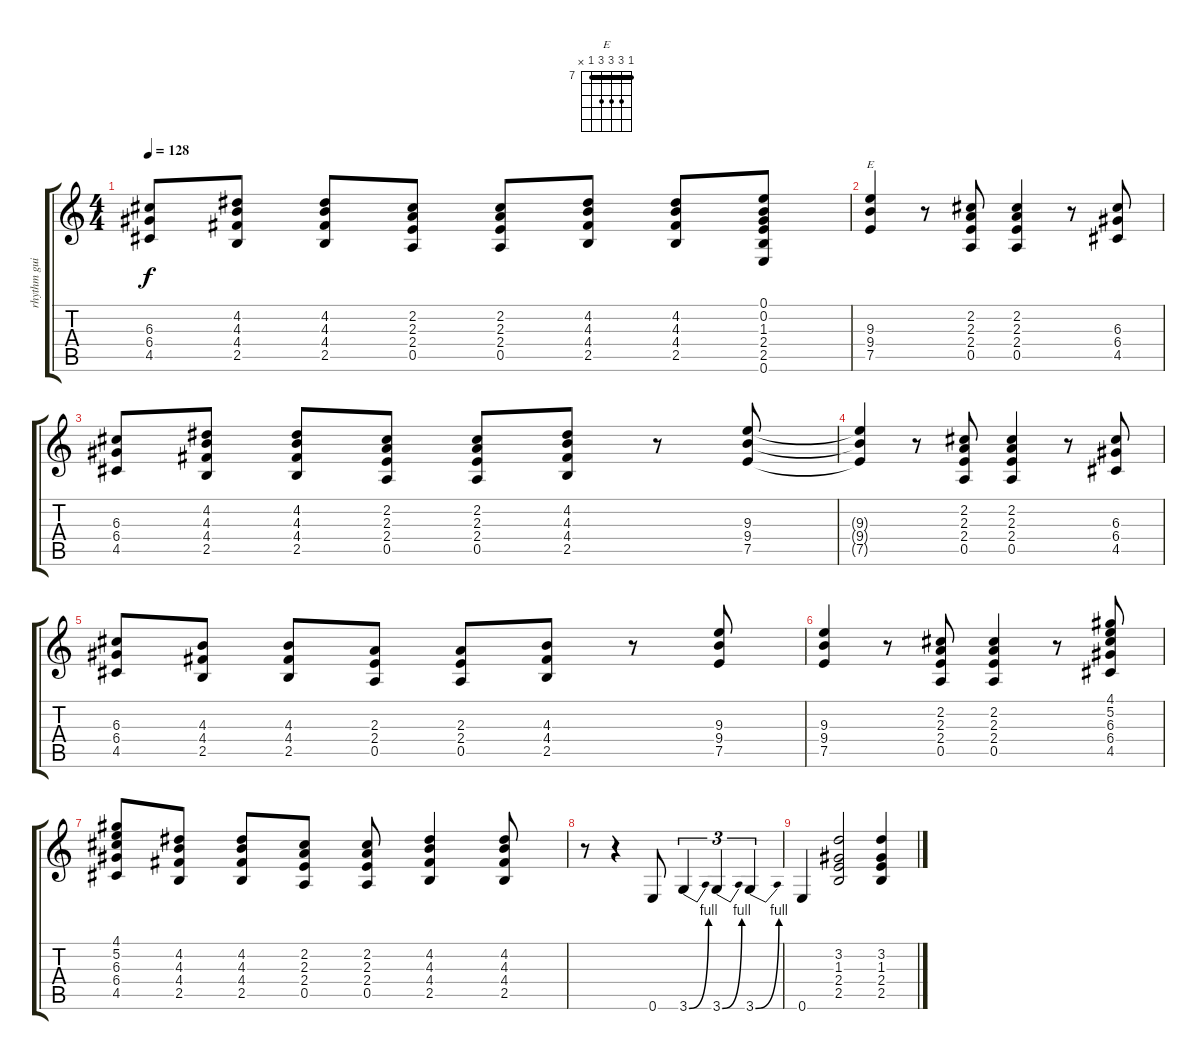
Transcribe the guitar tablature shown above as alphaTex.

\track ("rhythm guit" "rhythm gui") {instrument overdrivenguitar}
\staff {score tabs}
\tuning (E4 B3 G3 D3 A2 E2) {hide}
\chord ("E" 7 9 9 9 7 x) {firstfret 7 barre 7}
\ts (4 4)
\tempo 128
\clef g2
\ks c
(6.3 6.4 4.5).8{dy f} (4.2 4.3 4.4 2.5).8 (4.2 4.3 4.4 2.5).8 (2.2 2.3 2.4 0.5).8 (2.2 2.3 2.4 0.5).8 (4.2 4.3 4.4 2.5).8 (4.2 4.3 4.4 2.5).8 (0.1 0.2 1.3 2.4 2.5 0.6).8 |
(9.3 9.4 7.5).4{ch "E"} r.8 (2.2 2.3 2.4 0.5).8 (2.2 2.3 2.4 0.5).4 r.8 (6.3 6.4 4.5).8 |
(6.3 6.4 4.5).8 (4.2 4.3 4.4 2.5).8 (4.2 4.3 4.4 2.5).8 (2.2 2.3 2.4 0.5).8 (2.2 2.3 2.4 0.5).8 (4.2 4.3 4.4 2.5).8 r.8 (9.3 9.4 7.5).8 |
(9.3{t} 9.4{t} 7.5{t}).4 r.8 (2.2 2.3 2.4 0.5).8 (2.2 2.3 2.4 0.5).4 r.8 (6.3 6.4 4.5).8 |
(6.3 6.4 4.5).8 (4.3 4.4 2.5).8 (4.3 4.4 2.5).8 (2.3 2.4 0.5).8 (2.3 2.4 0.5).8 (4.3 4.4 2.5).8 r.8 (9.3 9.4 7.5).8 |
(9.3 9.4 7.5).4 r.8 (2.2 2.3 2.4 0.5).8 (2.2 2.3 2.4 0.5).4 r.8 (4.1 5.2 6.3 6.4 4.5).8 |
(4.1 5.2 6.3 6.4 4.5).8 (4.2 4.3 4.4 2.5).8 (4.2 4.3 4.4 2.5).8 (2.2 2.3 2.4 0.5).8 (2.2 2.3 2.4 0.5).8 (4.2 4.3 4.4 2.5).4 (4.2 4.3 4.4 2.5).8 |
r.8 r.4 0.6.8 3.6{be (bend 0 0 60 4)}.4{tu (3 2)} 3.6{be (bend 0 0 60 4)}.4{tu (3 2)} 3.6{be (bend 0 0 60 4)}.4{tu (3 2)} |
0.6.4 (3.2 1.3 2.4 2.5).2 (3.2 1.3 2.4 2.5).4
